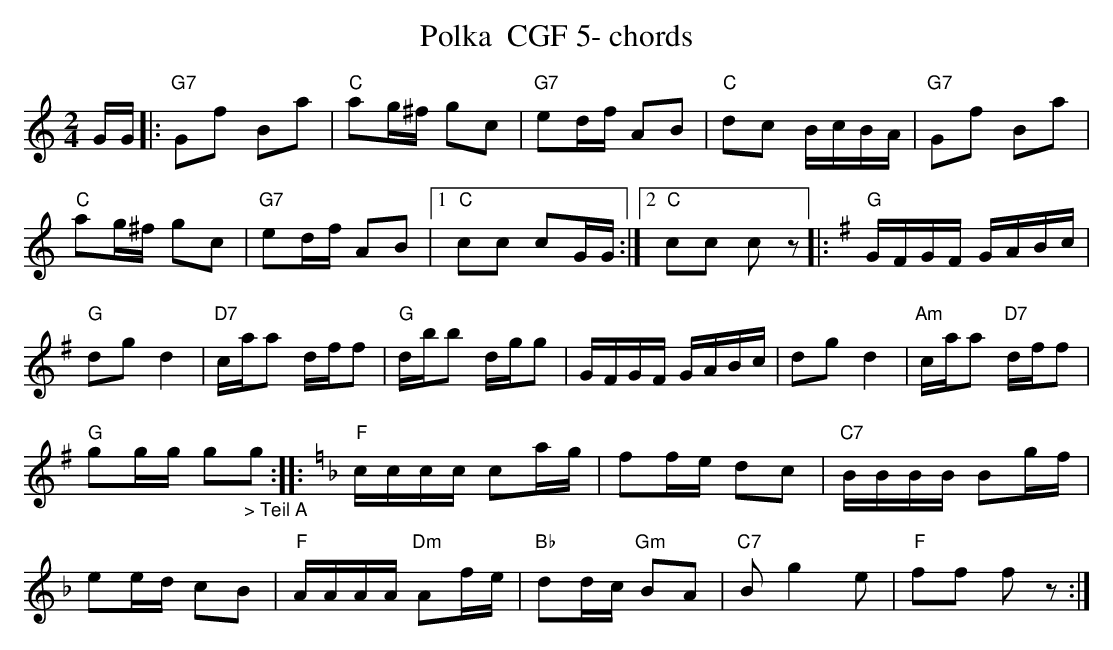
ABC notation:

X:1
T:Polka  CGF 5- chords
M:2/4
L:1/16
K:Cmaj%%MIDI gchordon
GG |: "G7"G2f2 B2a2 | "C"a2g^f g2c2 | "G7"e2df A2B2 | "C"d2c2 BcBA | "G7"G2f2 B2a2 |
"C"a2g^f g2c2 | "G7"e2df A2B2 |1 "C"c2c2 c2GG :|2 "C"c2c2 c2z2 |: [K:Gmaj] "G"GFGF GABc |
"G"d2g2d4 | "D7"caa2 dff2 | "G"dbb2 dgg2 | GFGF GABc | d2g2d4 | "Am"caa2 "D7"dff2 |
"G"g2gg g2"_> Teil A"g2 :: [K:Fmaj] "F"cccc c2ag | f2fe d2c2 | "C7"BBBB B2gf |
e2ed c2B2 | "F"AAAA "Dm"A2fe | "Bb"d2dc "Gm"B2A2 | "C7"B2g4e2 | "F"f2f2 f2z2 :|
